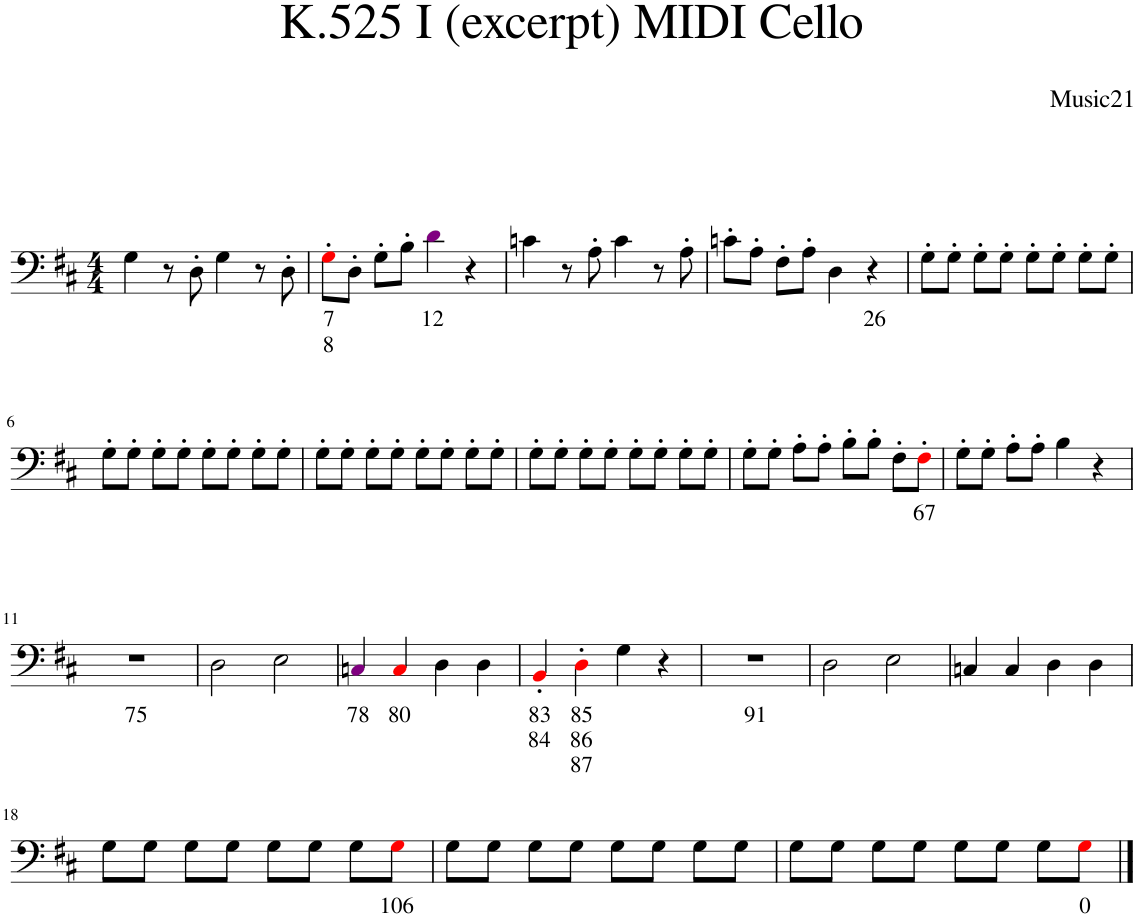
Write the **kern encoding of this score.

**kern	**text	**text	**text
*part1	*part1	*part1	*part1
*staff1	*staff1	*staff1	*staff1
*I"Violoncellos, Violoncello	*	*	*
*I'Vcs.	*	*	*
*clefF4	*	*	*
*k[f#c#]	*	*	*
*M4/4	*	*	*
=1	=1	=1	=1
4G\	.	.	.
8r	.	.	.
8D'\	.	.	.
4G\	.	.	.
8r	.	.	.
8D'\	.	.	.
=2	=2	=2	=2
!	!LO:LY:b	!LO:LY:b	!
8G'i\L	7	8	.
8D'\J	.	.	.
8G'\L	.	.	.
8B'\J	.	.	.
!	!LO:LY:b	!	!
4dj\	12	.	.
4r	.	.	.
=3	=3	=3	=3
4cn\	.	.	.
8r	.	.	.
8A'\	.	.	.
4c\	.	.	.
8r	.	.	.
8A'\	.	.	.
=4	=4	=4	=4
8cn'\L	.	.	.
8A'\J	.	.	.
8F#'\L	.	.	.
8A'\J	.	.	.
4D\	.	.	.
!	!LO:LY:b	!	!
4r	26	.	.
=5	=5	=5	=5
8G'\L	.	.	.
8G'\J	.	.	.
8G'\L	.	.	.
8G'\J	.	.	.
8G'\L	.	.	.
8G'\J	.	.	.
8G'\L	.	.	.
8G'\J	.	.	.
!!LO:LB:g=z
=6	=6	=6	=6
8G'\L	.	.	.
8G'\J	.	.	.
8G'\L	.	.	.
8G'\J	.	.	.
8G'\L	.	.	.
8G'\J	.	.	.
8G'\L	.	.	.
8G'\J	.	.	.
=7	=7	=7	=7
8G'\L	.	.	.
8G'\J	.	.	.
8G'\L	.	.	.
8G'\J	.	.	.
8G'\L	.	.	.
8G'\J	.	.	.
8G'\L	.	.	.
8G'\J	.	.	.
=8	=8	=8	=8
8G'\L	.	.	.
8G'\J	.	.	.
8G'\L	.	.	.
8G'\J	.	.	.
8G'\L	.	.	.
8G'\J	.	.	.
8G'\L	.	.	.
8G'\J	.	.	.
=9	=9	=9	=9
8G'\L	.	.	.
8G'\J	.	.	.
8A'\L	.	.	.
8A'\J	.	.	.
8B'\L	.	.	.
8B'\J	.	.	.
8F#'\L	.	.	.
!	!LO:LY:b	!	!
8F#'i\J	67	.	.
=10	=10	=10	=10
8G'\L	.	.	.
8G'\J	.	.	.
8A'\L	.	.	.
8A'\J	.	.	.
4B\	.	.	.
4r	.	.	.
!!LO:LB:g=z
=11	=11	=11	=11
!	!LO:LY:b	!	!
1r	75	.	.
=12	=12	=12	=12
2D\	.	.	.
2E\	.	.	.
=13	=13	=13	=13
!	!LO:LY:b	!	!
4Cnj/	78	.	.
!	!LO:LY:b	!	!
4Ci/	80	.	.
4D\	.	.	.
4D\	.	.	.
=14	=14	=14	=14
!	!LO:LY:b	!LO:LY:b	!
4BB'i/	83	84	.
!	!LO:LY:b	!LO:LY:b	!LO:LY:b
4D'i\	85	86	87
4G\	.	.	.
4r	.	.	.
=15	=15	=15	=15
!	!LO:LY:b	!	!
1r	91	.	.
=16	=16	=16	=16
2D\	.	.	.
2E\	.	.	.
=17	=17	=17	=17
4Cn/	.	.	.
4C/	.	.	.
4D\	.	.	.
4D\	.	.	.
!!LO:LB:g=z
=18	=18	=18	=18
8G\L	.	.	.
8G\J	.	.	.
8G\L	.	.	.
8G\J	.	.	.
8G\L	.	.	.
8G\J	.	.	.
8G\L	.	.	.
!	!LO:LY:b	!	!
8Gi\J	106	.	.
=19	=19	=19	=19
8G\L	.	.	.
8G\J	.	.	.
8G\L	.	.	.
8G\J	.	.	.
8G\L	.	.	.
8G\J	.	.	.
8G\L	.	.	.
8G\J	.	.	.
=20	=20	=20	=20
8G\L	.	.	.
8G\J	.	.	.
8G\L	.	.	.
8G\J	.	.	.
8G\L	.	.	.
8G\J	.	.	.
8G\L	.	.	.
!	!LO:LY:b	!	!
8Gi\J	0	.	.
==	==	==	==
*-	*-	*-	*-
